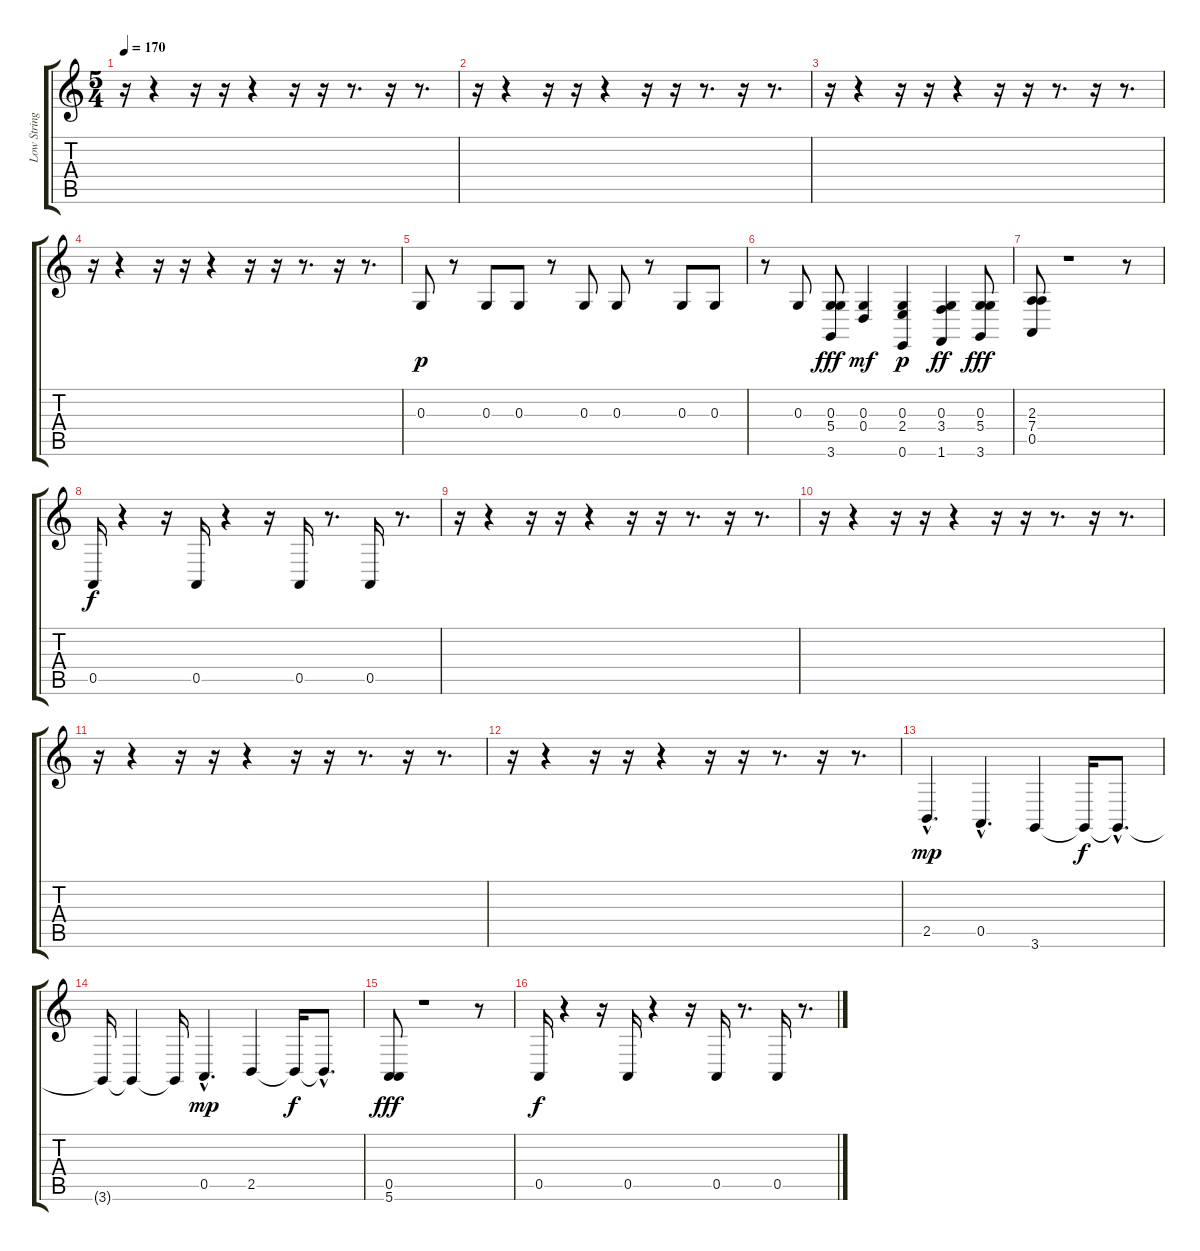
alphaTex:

\track ("Low Strings" "Low String") {instrument stringensemble1}
\staff {score tabs}
\tuning (E4 B3 G3 D3 A2 E2) {hide}
\ts (5 4)
\tempo 170
\clef g2
\ks c
r.16{dy f} r.4 r.16 r.16 r.4 r.16 r.16 r.8{d} r.16 r.8{d} |
r.16 r.4 r.16 r.16 r.4 r.16 r.16 r.8{d} r.16 r.8{d} |
r.16 r.4 r.16 r.16 r.4 r.16 r.16 r.8{d} r.16 r.8{d} |
r.16 r.4 r.16 r.16 r.4 r.16 r.16 r.8{d} r.16 r.8{d} |
0.3.8{dy p} r.8 0.3.8 0.3.8 r.8 0.3.8 0.3.8 r.8 0.3.8 0.3.8 |
r.8 0.3.8 (0.3 5.4 3.6).8{dy fff} (0.3 0.4).4{dy mf} (0.3 2.4 0.6).4{dy p} (0.3 3.4 1.6).4{dy ff} (0.3 5.4 3.6).8{dy fff} |
(2.3 7.4 0.5).8 r.1 r.8 |
0.5.16{dy f} r.4 r.16 0.5.16 r.4 r.16 0.5.16 r.8{d} 0.5.16 r.8{d} |
r.16 r.4 r.16 r.16 r.4 r.16 r.16 r.8{d} r.16 r.8{d} |
r.16 r.4 r.16 r.16 r.4 r.16 r.16 r.8{d} r.16 r.8{d} |
r.16 r.4 r.16 r.16 r.4 r.16 r.16 r.8{d} r.16 r.8{d} |
r.16 r.4 r.16 r.16 r.4 r.16 r.16 r.8{d} r.16 r.8{d} |
2.5{hac}.4{d dy mp} 0.5{hac}.4{d} 3.6.4 3.6{t}.16{dy f} 3.6{hac t}.8{d} |
3.6{t}.16 3.6{t}.4 3.6{t}.16 0.5{hac}.4{d dy mp} 2.5.4 2.5{t}.16{dy f} 2.5{hac t}.8{d} |
(0.5 5.6).8{dy fff} r.1 r.8 |
0.5.16{dy f} r.4 r.16 0.5.16 r.4 r.16 0.5.16 r.8{d} 0.5.16 r.8{d}
